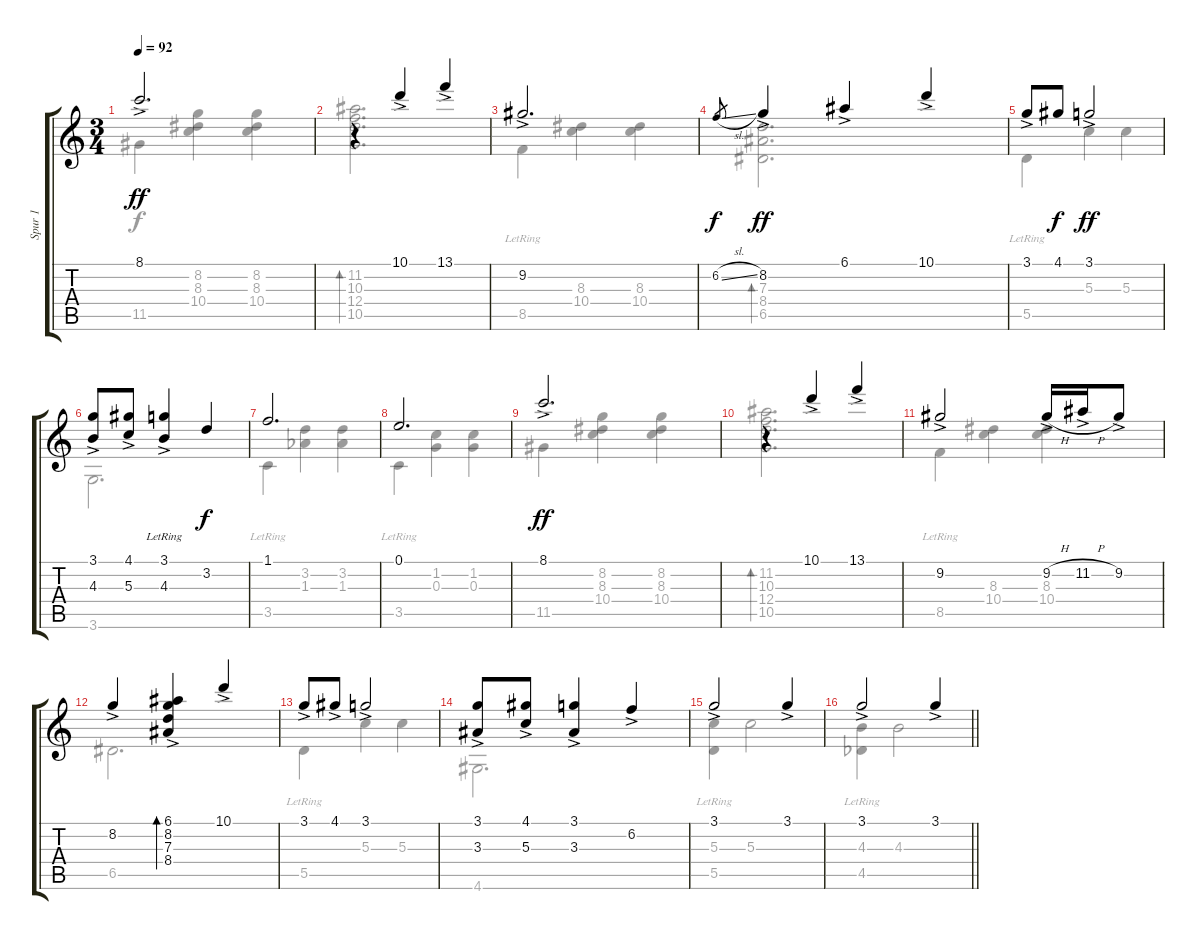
\track ("Spur 1" "Spur 1") {instrument acousticguitarnylon}
\staff {score tabs}
\tuning (E4 B3 G3 D3 A2 E2) {hide}
\voice
\ts (3 4)
\tempo 92
\clef g2
\ks c
8.1{ac}.2{d dy ff} |
r.4 10.1{ac}.4 13.1{ac}.4 |
9.2{ac}.2{d} |
6.2{sl}.8{gr dy f} 8.2{ac}.4{dy ff} 6.1{ac}.4 10.1{ac}.4 |
3.1{ac}.8 4.1.8{dy f} 3.1{ac}.2{dy ff} |
(3.1{ac} 4.3).8 (4.1{ac} 5.3).8 (3.1{ac} 4.3{lr}).4 3.2.4{dy f} |
1.1.2{d} |
0.1.2{d} |
8.1{ac}.2{d dy ff} |
r.4 10.1{ac}.4 13.1{ac}.4 |
9.2{ac}.2 9.2{h ac}.16 11.2{h ac}.16 9.2{ac}.8 |
8.2{ac}.4 (6.1{ac} 8.2 7.3 8.4).4{bd 120} 10.1{ac}.4 |
3.1{ac}.8 4.1{ac}.8 3.1{ac}.2 |
(3.1{ac} 3.3).8 (4.1{ac} 5.3).8 (3.1{ac} 3.3).4 6.2{ac}.4 |
3.1{ac}.2 3.1{ac}.4 |
\barLineRight lightlight
3.1{ac}.2 3.1{ac}.4
\voice
\clef g2
\ottava regular
\simile none
\ks c
11.5.4{dy f} (8.2 8.3 10.4).4 (8.2 8.3 10.4).4 |
(11.2 10.3 12.4 10.5).2{d bd 120} |
8.5{lr}.4 (8.3 10.4).4 (8.3 10.4).4 |
(7.3 8.4 6.5).2{d bd 120} |
5.5{lr}.4 5.3.4 5.3.4 |
3.6.2{d} |
3.5{lr}.4 (3.2 1.3{acc b}).4 (3.2 1.3{acc b}).4 |
3.5{lr}.4 (1.2 0.3).4 (1.2 0.3).4 |
11.5.4 (8.2 8.3 10.4).4 (8.2 8.3 10.4).4 |
(11.2 10.3 12.4 10.5).2{d bd 120} |
8.5{lr}.4 (8.3 10.4).4 (8.3 10.4).4 |
6.5.2{d} |
5.5{lr}.4 5.3.4 5.3.4 |
4.6.2{d} |
(5.3 5.5{lr}).4 5.3.2 |
\barLineRight lightlight
(4.3{lr} 4.5{acc b}).4 4.3.2
